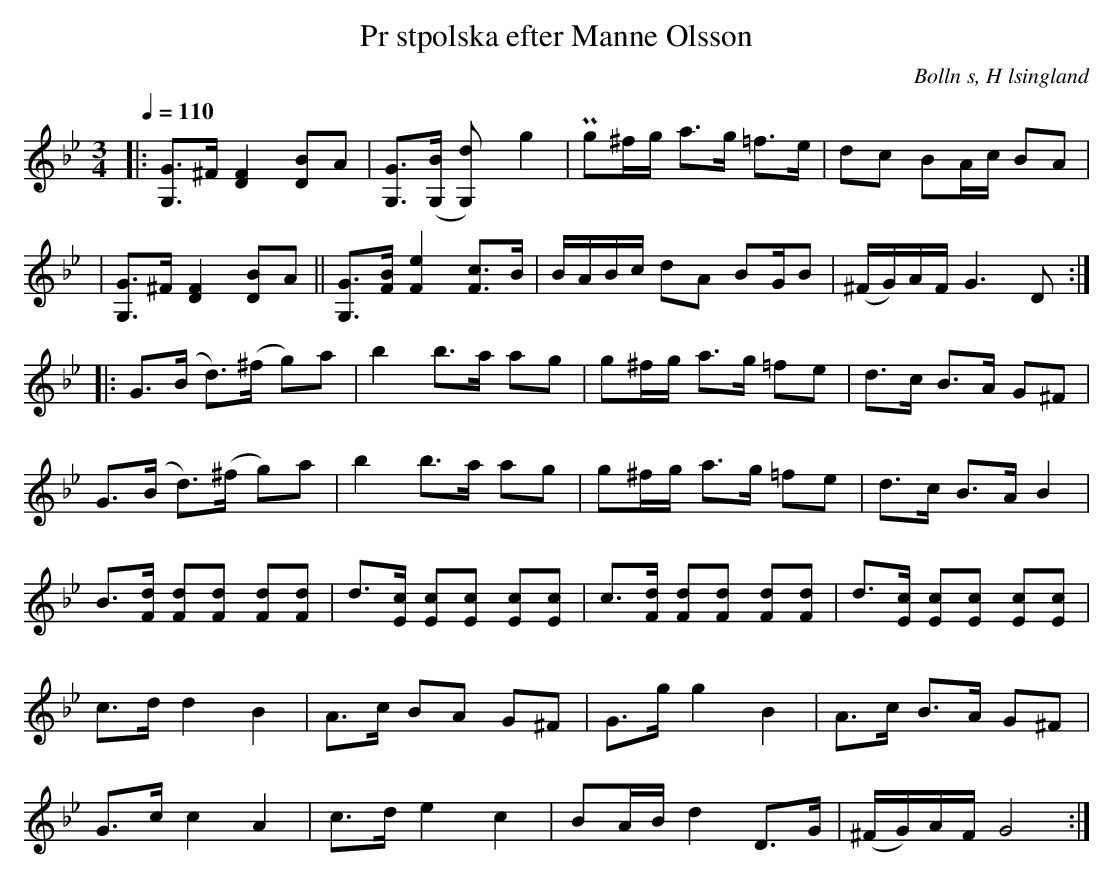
X:1
T:Pr stpolska efter Manne Olsson
O:Bolln s, H lsingland
M:3/4
L:1/8
Q:1/4=110
K:Gm
|:[G G,]>^F [F2 D2] [D B]A| [G G,]>([B G,]   [d2 G,]) g2| Pg^f/g/ a>g =f>e | dc   BA/c/ BA  |
|[G G,]>^F [F2 D2] [D B]A|| [G G,]>[F B]     [F2 e2]       [F c]>B|B/A/B/c/  dA BG/B  | (^F/G/)A/F/ G3 D  ::
G>(B   d>)(^f   g)a        | b2     b>a      ag         | g^f/g/ a>g =fe | d>c         B>A G^F  |
G>(B   d>)(^f   g)a        | b2     b>a      ag         | g^f/g/ a>g =fe | d>c         B>A B2   |
B>[Fd] [Fd][Fd] [Fd][Fd] | d>[Ec] [Ec][Ec] [Ec][Ec] | \
c>[Fd] [Fd][Fd] [Fd][Fd] | d>[Ec] [Ec][Ec] [Ec][Ec] |
c>d    d2       B2           | A>c    BA       G^F       | G>g    g2 B2     | A>c         B>A G^F  |
G>c    c2       A2           | c>d    e2       c2        | BA/B/  d2 D>G   | (^F/G/)A/F/ G4      :|
